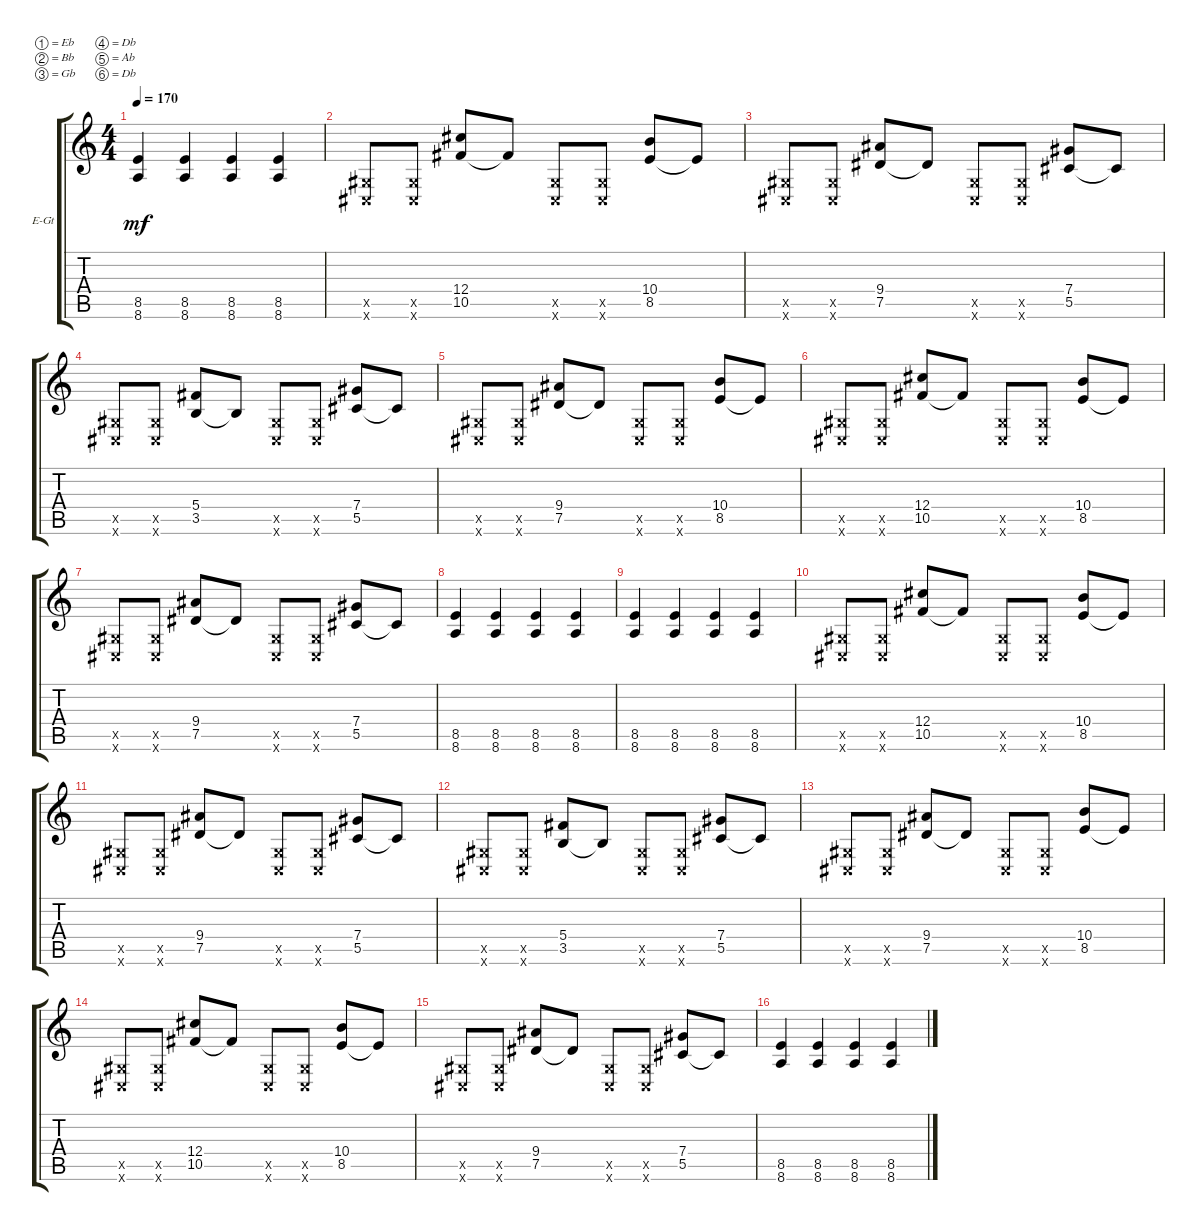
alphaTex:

\defaultSystemsLayout 4
\bracketExtendMode groupsimilarinstruments
\firstSystemTrackNameOrientation horizontal
\otherSystemsTrackNameOrientation horizontal
\track ("Electric Guitar" "E-Gt") {instrument distortionguitar}
\staff {score tabs}
\tuning (Eb4 Bb3 Gb3 Db3 Ab2 Db2)
\ts (4 4)
\tempo 170
\clef g2
\ks c
(8.5 8.6).4{dy mf} (8.5 8.6).4 (8.5 8.6).4 (8.5 8.6).4 |
(0.6{x} 0.5{x}).8 (0.6{x} 0.5{x}).8 (10.5 12.4).8 10.5{t}.8 (0.6{x} 0.5{x}).8 (0.6{x} 0.5{x}).8 (8.5 10.4).8 8.5{t}.8 |
(0.6{x} 0.5{x}).8 (0.6{x} 0.5{x}).8 (7.5 9.4).8 7.5{t}.8 (0.6{x} 0.5{x}).8 (0.6{x} 0.5{x}).8 (5.5 7.4).8 5.5{t}.8 |
(0.6{x} 0.5{x}).8 (0.6{x} 0.5{x}).8 (3.5 5.4).8 3.5{t}.8 (0.6{x} 0.5{x}).8 (0.6{x} 0.5{x}).8 (5.5 7.4).8 5.5{t}.8 |
(0.6{x} 0.5{x}).8 (0.6{x} 0.5{x}).8 (7.5 9.4).8 7.5{t}.8 (0.6{x} 0.5{x}).8 (0.6{x} 0.5{x}).8 (8.5 10.4).8 8.5{t}.8 |
(0.6{x} 0.5{x}).8 (0.6{x} 0.5{x}).8 (10.5 12.4).8 10.5{t}.8 (0.6{x} 0.5{x}).8 (0.6{x} 0.5{x}).8 (8.5 10.4).8 8.5{t}.8 |
(0.6{x} 0.5{x}).8 (0.6{x} 0.5{x}).8 (7.5 9.4).8 7.5{t}.8 (0.6{x} 0.5{x}).8 (0.6{x} 0.5{x}).8 (5.5 7.4).8 5.5{t}.8 |
(8.6 8.5).4 (8.6 8.5).4 (8.6 8.5).4 (8.6 8.5).4 |
(8.5 8.6).4 (8.5 8.6).4 (8.5 8.6).4 (8.5 8.6).4 |
(0.6{x} 0.5{x}).8 (0.6{x} 0.5{x}).8 (10.5 12.4).8 10.5{t}.8 (0.6{x} 0.5{x}).8 (0.6{x} 0.5{x}).8 (8.5 10.4).8 8.5{t}.8 |
(0.6{x} 0.5{x}).8 (0.6{x} 0.5{x}).8 (7.5 9.4).8 7.5{t}.8 (0.6{x} 0.5{x}).8 (0.6{x} 0.5{x}).8 (5.5 7.4).8 5.5{t}.8 |
(0.6{x} 0.5{x}).8 (0.6{x} 0.5{x}).8 (3.5 5.4).8 3.5{t}.8 (0.6{x} 0.5{x}).8 (0.6{x} 0.5{x}).8 (5.5 7.4).8 5.5{t}.8 |
(0.6{x} 0.5{x}).8 (0.6{x} 0.5{x}).8 (7.5 9.4).8 7.5{t}.8 (0.6{x} 0.5{x}).8 (0.6{x} 0.5{x}).8 (8.5 10.4).8 8.5{t}.8 |
(0.6{x} 0.5{x}).8 (0.6{x} 0.5{x}).8 (10.5 12.4).8 10.5{t}.8 (0.6{x} 0.5{x}).8 (0.6{x} 0.5{x}).8 (8.5 10.4).8 8.5{t}.8 |
(0.6{x} 0.5{x}).8 (0.6{x} 0.5{x}).8 (7.5 9.4).8 7.5{t}.8 (0.6{x} 0.5{x}).8 (0.6{x} 0.5{x}).8 (5.5 7.4).8 5.5{t}.8 |
(8.6 8.5).4 (8.6 8.5).4 (8.6 8.5).4 (8.6 8.5).4
